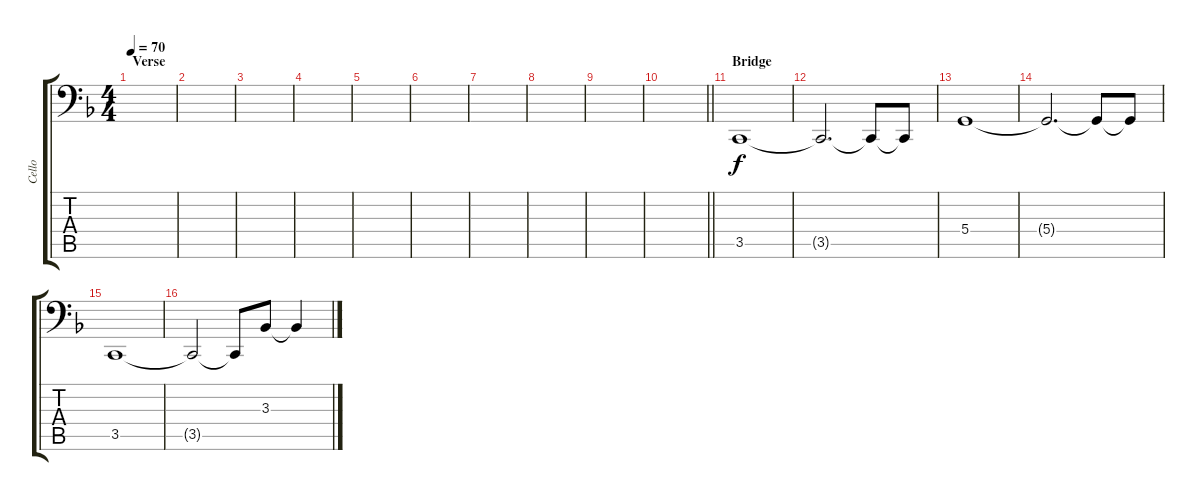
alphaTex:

\track ("Cello" "Cello") {instrument cello}
\staff {score tabs}
\tuning (E3 B2 G2 D2 A1 E1) {hide}
\ts (4 4)
\section ("" "Verse")
\tempo 70
\clef f4
\ks f
|
|
|
|
|
|
|
|
|
\barLineRight lightlight
|
\section ("" "Bridge")
3.5.1{volume 13} |
3.5{t}.2{d} 3.5{t}.8 3.5{t}.8{volume 10} |
5.4.1{volume 13} |
5.4{t}.2{d} 5.4{t}.8 5.4{t}.8{volume 10} |
3.5.1{volume 13} |
3.5{t}.2 3.5{t}.8{volume 10} 3.3.8{volume 13} 3.3{t}.4
